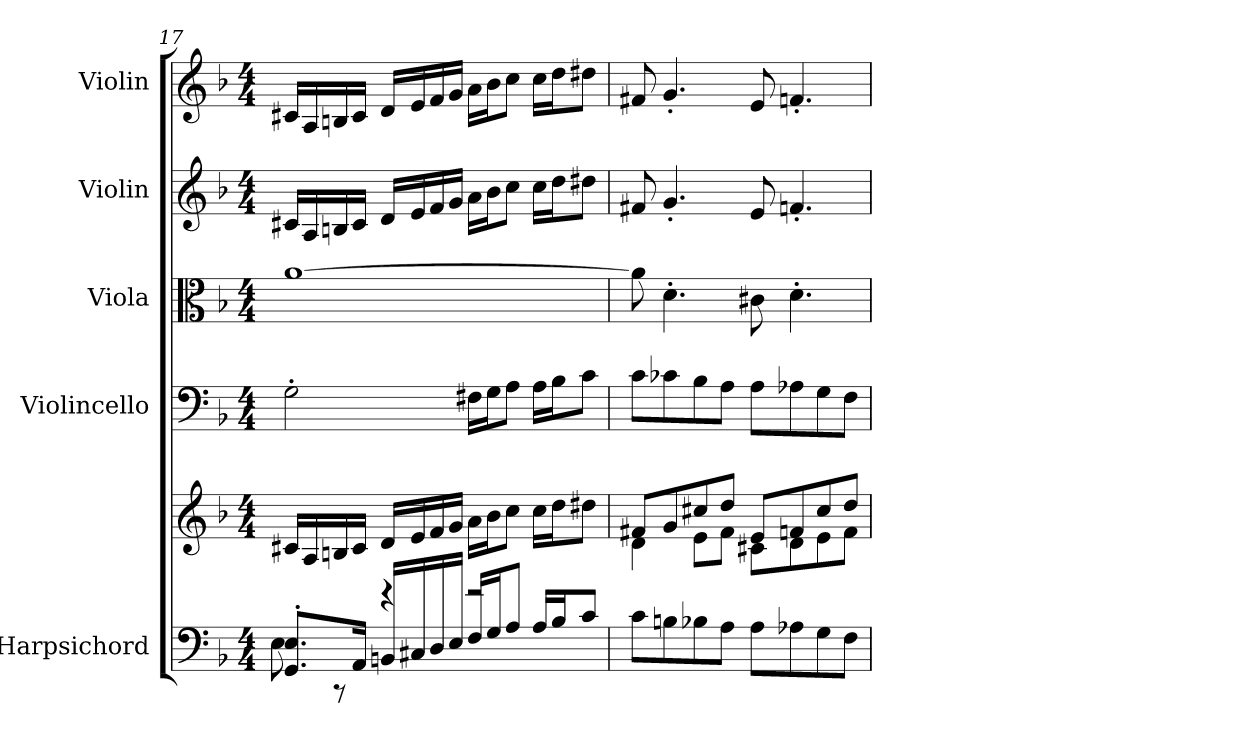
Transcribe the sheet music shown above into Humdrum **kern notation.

**kern	**kern	**kern	**kern	**kern	**kern
*part5	*part5	*part4	*part3	*part2	*part1
*staff6	*staff5	*staff4	*staff3	*staff2	*staff1
*I"Harpsichord	*	*I"Violincello	*I"Viola	*I"Violin	*I"Violin
*I'Hpschd	*	*I'Vc	*I'Vla	*I'Vln	*I'Vln
*clefF4	*clefG2	*clefF4	*clefC3	*clefG2	*clefG2
*k[b-]	*k[b-]	*k[b-]	*k[b-]	*k[b-]	*k[b-]
*M4/4	*M4/4	*M4/4	*M4/4	*M4/4	*M4/4
=17	=17	=17	=17	=17	=17
*^	*	*	*	*	*
8.GG/' 8.E/'L	8E\	16c#X/LL	2G'\	[1a	16c#X/LL	16c#X/LL
.	.	16A/	.	.	16A/	16A/
.	8r	16Bn/	.	.	16Bn/	16Bn/
16AA/Jk	.	16c#/JJ	.	.	16c#/JJ	16c#/JJ
16BBn/LL	4rg	16d/LL	.	.	16d/LL	16d/LL
16C#X/	.	16e/	.	.	16e/	16e/
16D/	.	16f/	.	.	16f/	16f/
16E/JJ	.	16g/JJ	.	.	16g/JJ	16g/JJ
16F/LL	2rg	16a\LL	16F#X\LL	.	16a\LL	16a\LL
16G/J	.	16b-\J	16G\J	.	16b-\J	16b-\J
8A/J	.	8cc\J	8A\J	.	8cc\J	8cc\J
16A/LL	.	16cc\LL	16A\LL	.	16cc\LL	16cc\LL
16B-/J	.	16dd\J	16B-\J	.	16dd\J	16dd\J
8c/J	.	8dd#X\J	8c\J	.	8dd#X\J	8dd#X\J
*v	*v	*	*	*	*	*
!!LO:PB:g=z
=18	=18	=18	=18	=18	=18
*	*^	*	*	*	*
8c\L	8f#X/L	4d\	8c\L	8a\]	8f#X/	8f#X/
8Bn\	8g/	.	8c-X\	4.d'\	4.g'/	4.g'/
8B-X\	8cc#X/	8e\L	8B-\	.	.	.
8A\J	8dd/J	8f#\J	8A\J	.	.	.
8A\L	8e/L	8c#X\L	8A\L	8c#X\	8e/	8e/
8A-X\	8fn/	8d\	8A-X\	4.d'\	4.fn'/	4.fn'/
8G\	8cc#/	8e\	8G\	.	.	.
8F\J	8dd/J	8f\J	8F\J	.	.	.
*	*v	*v	*	*	*	*
=	=	=	=	=	=
*-	*-	*-	*-	*-	*-
